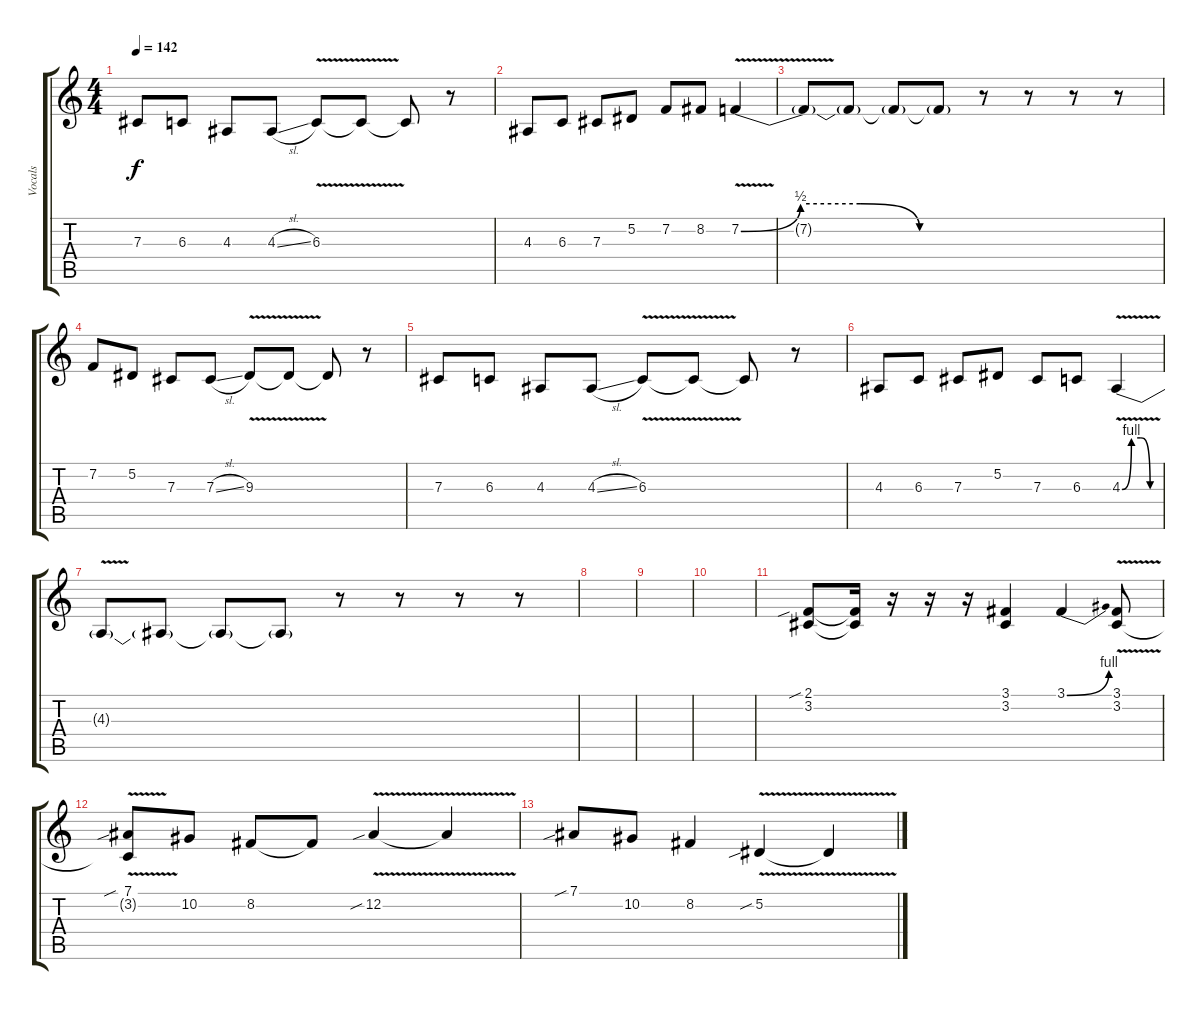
\track ("Vocals" "Vocals") {instrument accordion}
\staff {score tabs}
\tuning (Eb4 Bb3 Gb3 Db3 Ab2 Eb2) {hide}
\ts (4 4)
\tempo 142
\clef g2
\ks c
7.3.8{dy f} 6.3.8 4.3.8 4.3{sl}.8 6.3{v}.8 6.3{t}.8 6.3{t}.8 r.8 |
4.3.8 6.3.8 7.3.8 5.2.8 7.2.8 8.2.8 7.2{be (custom 0 0 15 2 30 2 45 0 60 0) v}.4 |
7.2{t}.8 7.2{t}.8 7.2{t}.8 7.2{t}.8 r.8 r.8 r.8 r.8 |
7.2.8 5.2.8 7.3.8 7.3{sl}.8 9.3{v}.8 9.3{t}.8 9.3{t}.8 r.8 |
7.3.8 6.3.8 4.3.8 4.3{sl}.8 6.3{v}.8 6.3{t}.8 6.3{t}.8 r.8 |
4.3.8 6.3.8 7.3.8 5.2.8 7.3.8 6.3.8 4.3{be (custom 0 0 15 4 30 4 45 0 60 0) v}.4 |
4.3{t}.8 4.3{t}.8 4.3{t}.8 4.3{t}.8 r.8 r.8 r.8 r.8 |
|
|
|
(2.1{sib} 3.2).8 (2.1{t} 3.2{t}).16 r.16 r.16 r.16 (3.1 3.2).4 3.1{be (bend 0 0 60 4)}.4 (3.1{v} 3.2{v}).8 |
(7.1{sib} 3.2{t}).8 10.2.8 8.2.8 8.2{t}.8 12.2{v sib}.4 12.2{t}.4 |
7.1{sib}.8 10.2.8 8.2.4 5.2{v sib}.4 5.2{t}.4
